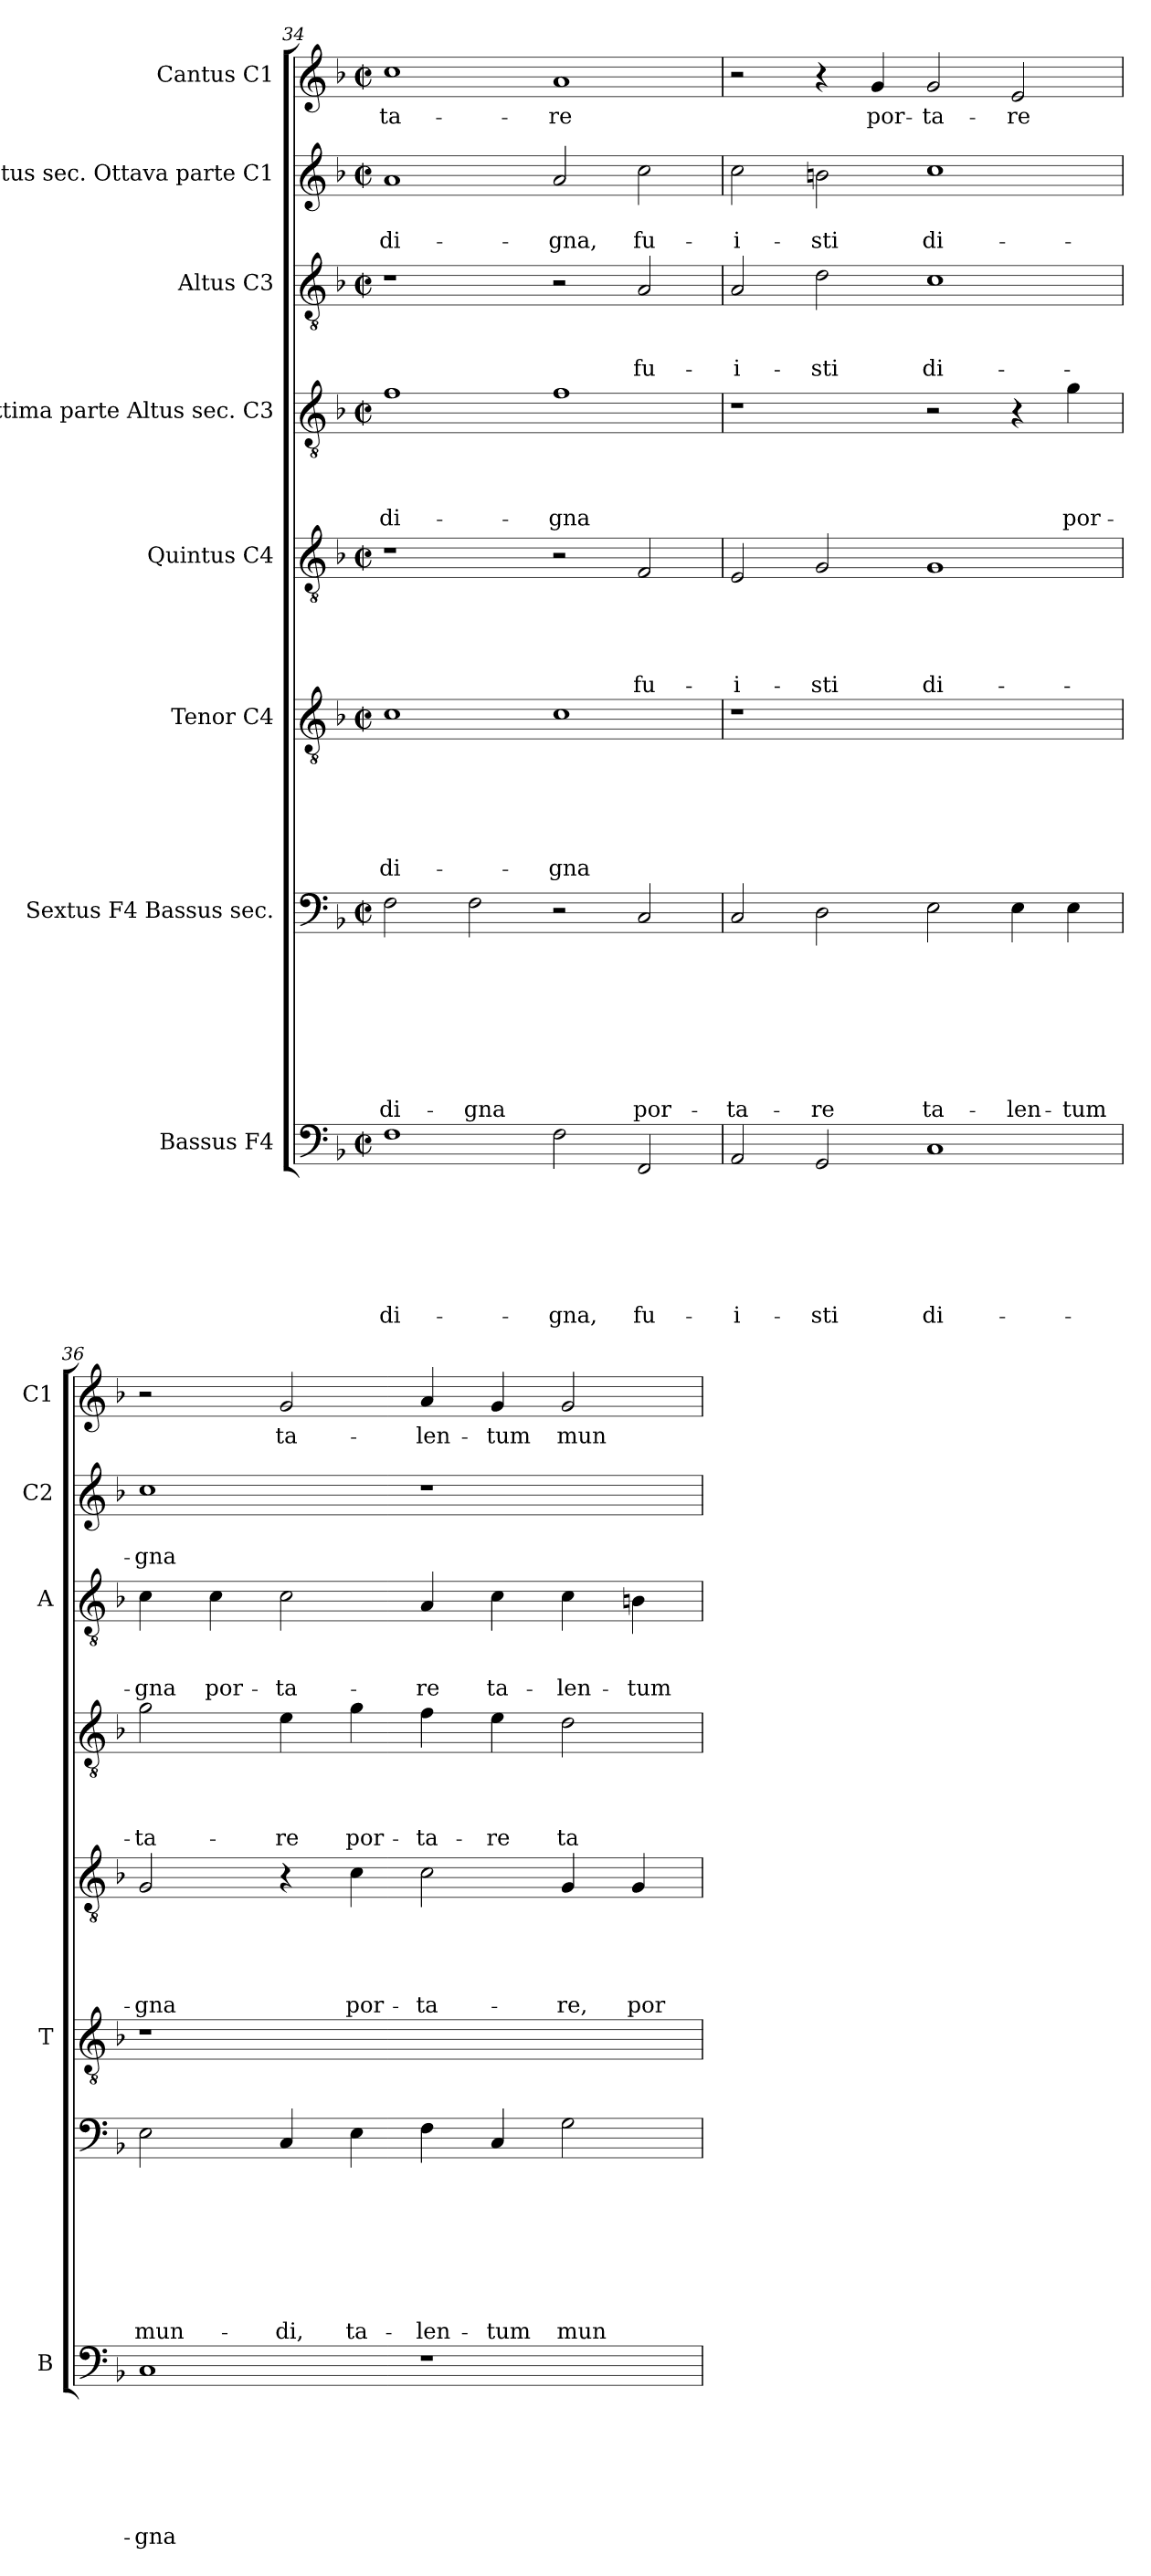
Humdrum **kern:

**kern	**text	**text	**text	**text	**text	**text	**text	**kern	**text	**text	**text	**text	**text	**text	**text	**text	**kern	**text	**text	**text	**text	**text	**text	**kern	**text	**text	**text	**text	**text	**kern	**text	**text	**text	**text	**kern	**text	**text	**text	**kern	**text	**text	**kern	**text
*part8	*part8	*part8	*part8	*part8	*part8	*part8	*part8	*part7	*part7	*part7	*part7	*part7	*part7	*part7	*part7	*part7	*part6	*part6	*part6	*part6	*part6	*part6	*part6	*part5	*part5	*part5	*part5	*part5	*part5	*part4	*part4	*part4	*part4	*part4	*part3	*part3	*part3	*part3	*part2	*part2	*part2	*part1	*part1
*staff8	*staff8	*staff8	*staff8	*staff8	*staff8	*staff8	*staff8	*staff7	*staff7	*staff7	*staff7	*staff7	*staff7	*staff7	*staff7	*staff7	*staff6	*staff6	*staff6	*staff6	*staff6	*staff6	*staff6	*staff5	*staff5	*staff5	*staff5	*staff5	*staff5	*staff4	*staff4	*staff4	*staff4	*staff4	*staff3	*staff3	*staff3	*staff3	*staff2	*staff2	*staff2	*staff1	*staff1
*I"Bassus F4	*	*	*	*	*	*	*	*I"Sextus F4 Bassus sec.	*	*	*	*	*	*	*	*	*I"Tenor C4	*	*	*	*	*	*	*I"Quintus C4	*	*	*	*	*	*I"Settima parte Altus sec. C3	*	*	*	*	*I"Altus C3	*	*	*	*I"Cantus sec. Ottava parte C1	*	*	*I"Cantus C1	*
*I'B	*	*	*	*	*	*	*	*	*	*	*	*	*	*	*	*	*I'T	*	*	*	*	*	*	*	*	*	*	*	*	*	*	*	*	*	*I'A	*	*	*	*I'C2	*	*	*I'C1	*
*clefF4	*	*	*	*	*	*	*	*clefF4	*	*	*	*	*	*	*	*	*clefGv2	*	*	*	*	*	*	*clefGv2	*	*	*	*	*	*clefGv2	*	*	*	*	*clefGv2	*	*	*	*clefG2	*	*	*clefG2	*
*k[b-]	*	*	*	*	*	*	*	*k[b-]	*	*	*	*	*	*	*	*	*k[b-]	*	*	*	*	*	*	*k[b-]	*	*	*	*	*	*k[b-]	*	*	*	*	*k[b-]	*	*	*	*k[b-]	*	*	*k[b-]	*
*F:	*	*	*	*	*	*	*	*F:	*	*	*	*	*	*	*	*	*F:	*	*	*	*	*	*	*F:	*	*	*	*	*	*F:	*	*	*	*	*F:	*	*	*	*F:	*	*	*F:	*
*M2/2	*	*	*	*	*	*	*	*M2/2	*	*	*	*	*	*	*	*	*M2/2	*	*	*	*	*	*	*M2/2	*	*	*	*	*	*M2/2	*	*	*	*	*M2/2	*	*	*	*M2/2	*	*	*M2/2	*
*met(c|)	*	*	*	*	*	*	*	*met(c|)	*	*	*	*	*	*	*	*	*met(c|)	*	*	*	*	*	*	*met(c|)	*	*	*	*	*	*met(c|)	*	*	*	*	*met(c|)	*	*	*	*met(c|)	*	*	*met(c|)	*
=34	=34	=34	=34	=34	=34	=34	=34	=34	=34	=34	=34	=34	=34	=34	=34	=34	=34	=34	=34	=34	=34	=34	=34	=34	=34	=34	=34	=34	=34	=34	=34	=34	=34	=34	=34	=34	=34	=34	=34	=34	=34	=34	=34
!	!	!	!	!	!	!	!LO:LY:b	!	!	!	!	!	!	!	!	!LO:LY:b	!	!	!	!	!	!	!LO:LY:b	!	!	!	!	!	!	!	!	!	!	!LO:LY:b	!	!	!	!	!	!	!LO:LY:b	!	!LO:LY:b
1F	.	.	.	.	.	.	di-	2F\	.	.	.	.	.	.	.	di-	1c	.	.	.	.	.	di-	1r	.	.	.	.	.	1f	.	.	.	di-	1r	.	.	.	1a	.	di-	1cc	-ta-
!	!	!	!	!	!	!	!	!	!	!	!	!	!	!	!	!LO:LY:b	!	!	!	!	!	!	!	!	!	!	!	!	!	!	!	!	!	!	!	!	!	!	!	!	!	!	!
.	.	.	.	.	.	.	.	2F\	.	.	.	.	.	.	.	-gna	.	.	.	.	.	.	.	.	.	.	.	.	.	.	.	.	.	.	.	.	.	.	.	.	.	.	.
!	!	!	!	!	!	!	!LO:LY:b	!	!	!	!	!	!	!	!	!	!	!	!	!	!	!	!LO:LY:b	!	!	!	!	!	!	!	!	!	!	!LO:LY:b	!	!	!	!	!	!	!LO:LY:b	!	!LO:LY:b
2F\	.	.	.	.	.	.	-gna,	2r	.	.	.	.	.	.	.	.	1c	.	.	.	.	.	-gna	2r	.	.	.	.	.	1f	.	.	.	-gna	2r	.	.	.	2a/	.	-gna,	1a	-re
!	!	!	!	!	!	!	!LO:LY:b	!	!	!	!	!	!	!	!	!LO:LY:b	!	!	!	!	!	!	!	!	!	!	!	!	!LO:LY:b	!	!	!	!	!	!	!	!	!LO:LY:b	!	!	!LO:LY:b	!	!
2FF/	.	.	.	.	.	.	fu-	2C/	.	.	.	.	.	.	.	por-	.	.	.	.	.	.	.	2F/	.	.	.	.	fu-	.	.	.	.	.	2A/	.	.	fu-	2cc\	.	fu-	.	.
=35	=35	=35	=35	=35	=35	=35	=35	=35	=35	=35	=35	=35	=35	=35	=35	=35	=35	=35	=35	=35	=35	=35	=35	=35	=35	=35	=35	=35	=35	=35	=35	=35	=35	=35	=35	=35	=35	=35	=35	=35	=35	=35	=35
!	!	!	!	!	!	!	!LO:LY:b	!	!	!	!	!	!	!	!	!LO:LY:b	!	!	!	!	!	!	!	!	!	!	!	!	!LO:LY:b	!	!	!	!	!	!	!	!	!LO:LY:b	!	!	!LO:LY:b	!	!
2AA/	.	.	.	.	.	.	-i-	2C/	.	.	.	.	.	.	.	-ta-	1r	.	.	.	.	.	.	2E/	.	.	.	.	-i-	1r	.	.	.	.	2A/	.	.	-i-	2cc\	.	-i-	2r	.
!	!	!	!	!	!	!	!LO:LY:b	!	!	!	!	!	!	!	!	!LO:LY:b	!	!	!	!	!	!	!	!	!	!	!	!	!LO:LY:b	!	!	!	!	!	!	!	!	!LO:LY:b	!	!	!LO:LY:b	!	!
2GG/	.	.	.	.	.	.	-sti	2D\	.	.	.	.	.	.	.	-re	.	.	.	.	.	.	.	2G/	.	.	.	.	-sti	.	.	.	.	.	2d\	.	.	-sti	2bn\	.	-sti	4r	.
!	!	!	!	!	!	!	!	!	!	!	!	!	!	!	!	!	!	!	!	!	!	!	!	!	!	!	!	!	!	!	!	!	!	!	!	!	!	!	!	!	!	!	!LO:LY:b
.	.	.	.	.	.	.	.	.	.	.	.	.	.	.	.	.	.	.	.	.	.	.	.	.	.	.	.	.	.	.	.	.	.	.	.	.	.	.	.	.	.	4g/	por-
!	!	!	!	!	!	!	!LO:LY:b	!	!	!	!	!	!	!	!	!LO:LY:b	!	!	!	!	!	!	!	!	!	!	!	!	!LO:LY:b	!	!	!	!	!	!	!	!	!LO:LY:b	!	!	!LO:LY:b	!	!LO:LY:b
1C	.	.	.	.	.	.	di-	2E\	.	.	.	.	.	.	.	ta-	1ryy	.	.	.	.	.	.	1G	.	.	.	.	di-	2r	.	.	.	.	1c	.	.	di-	1cc	.	di-	2g/	-ta-
!	!	!	!	!	!	!	!	!	!	!	!	!	!	!	!	!LO:LY:b	!	!	!	!	!	!	!	!	!	!	!	!	!	!	!	!	!	!	!	!	!	!	!	!	!	!	!LO:LY:b
.	.	.	.	.	.	.	.	4E\	.	.	.	.	.	.	.	-len-	.	.	.	.	.	.	.	.	.	.	.	.	.	4r	.	.	.	.	.	.	.	.	.	.	.	2e/	-re
!	!	!	!	!	!	!	!	!	!	!	!	!	!	!	!	!LO:LY:b	!	!	!	!	!	!	!	!	!	!	!	!	!	!	!	!	!	!LO:LY:b	!	!	!	!	!	!	!	!	!
.	.	.	.	.	.	.	.	4E\	.	.	.	.	.	.	.	-tum	.	.	.	.	.	.	.	.	.	.	.	.	.	4g\	.	.	.	por-	.	.	.	.	.	.	.	.	.
!!LO:PB:g=z
=36	=36	=36	=36	=36	=36	=36	=36	=36	=36	=36	=36	=36	=36	=36	=36	=36	=36	=36	=36	=36	=36	=36	=36	=36	=36	=36	=36	=36	=36	=36	=36	=36	=36	=36	=36	=36	=36	=36	=36	=36	=36	=36	=36
!	!	!	!	!	!	!	!LO:LY:b	!	!	!	!	!	!	!	!	!LO:LY:b	!	!	!	!	!	!	!	!	!	!	!	!	!LO:LY:b	!	!	!	!	!LO:LY:b	!	!	!	!LO:LY:b	!	!	!LO:LY:b	!	!
1C	.	.	.	.	.	.	-gna	2E\	.	.	.	.	.	.	.	mun-	1r	.	.	.	.	.	.	2G/	.	.	.	.	-gna	2g\	.	.	.	-ta-	4c\	.	.	-gna	1cc	.	-gna	2r	.
!	!	!	!	!	!	!	!	!	!	!	!	!	!	!	!	!	!	!	!	!	!	!	!	!	!	!	!	!	!	!	!	!	!	!	!	!	!	!LO:LY:b	!	!	!	!	!
.	.	.	.	.	.	.	.	.	.	.	.	.	.	.	.	.	.	.	.	.	.	.	.	.	.	.	.	.	.	.	.	.	.	.	4c\	.	.	por-	.	.	.	.	.
!	!	!	!	!	!	!	!	!	!	!	!	!	!	!	!	!LO:LY:b	!	!	!	!	!	!	!	!	!	!	!	!	!	!	!	!	!	!LO:LY:b	!	!	!	!LO:LY:b	!	!	!	!	!LO:LY:b
.	.	.	.	.	.	.	.	4C/	.	.	.	.	.	.	.	-di,	.	.	.	.	.	.	.	4r	.	.	.	.	.	4e\	.	.	.	-re	2c\	.	.	-ta-	.	.	.	2g/	ta-
!	!	!	!	!	!	!	!	!	!	!	!	!	!	!	!	!LO:LY:b	!	!	!	!	!	!	!	!	!	!	!	!	!LO:LY:b	!	!	!	!	!LO:LY:b	!	!	!	!	!	!	!	!	!
.	.	.	.	.	.	.	.	4E\	.	.	.	.	.	.	.	ta-	.	.	.	.	.	.	.	4c\	.	.	.	.	por-	4g\	.	.	.	por-	.	.	.	.	.	.	.	.	.
!	!	!	!	!	!	!	!	!	!	!	!	!	!	!	!	!LO:LY:b	!	!	!	!	!	!	!	!	!	!	!	!	!LO:LY:b	!	!	!	!	!LO:LY:b	!	!	!	!LO:LY:b	!	!	!	!	!LO:LY:b
1r	.	.	.	.	.	.	.	4F\	.	.	.	.	.	.	.	-len-	1ryy	.	.	.	.	.	.	2c\	.	.	.	.	-ta-	4f\	.	.	.	-ta-	4A/	.	.	-re	1r	.	.	4a/	-len-
!	!	!	!	!	!	!	!	!	!	!	!	!	!	!	!	!LO:LY:b	!	!	!	!	!	!	!	!	!	!	!	!	!	!	!	!	!	!LO:LY:b	!	!	!	!LO:LY:b	!	!	!	!	!LO:LY:b
.	.	.	.	.	.	.	.	4C/	.	.	.	.	.	.	.	-tum	.	.	.	.	.	.	.	.	.	.	.	.	.	4e\	.	.	.	-re	4c\	.	.	ta-	.	.	.	4g/	-tum
!	!	!	!	!	!	!	!	!	!	!	!	!	!	!	!	!LO:LY:b	!	!	!	!	!	!	!	!	!	!	!	!	!LO:LY:b	!	!	!	!	!LO:LY:b	!	!	!	!LO:LY:b	!	!	!	!	!LO:LY:b
.	.	.	.	.	.	.	.	2G\	.	.	.	.	.	.	.	mun-	.	.	.	.	.	.	.	4G/	.	.	.	.	-re,	2d\	.	.	.	ta-	4c\	.	.	-len-	.	.	.	2g/	mun-
!	!	!	!	!	!	!	!	!	!	!	!	!	!	!	!	!	!	!	!	!	!	!	!	!	!	!	!	!	!LO:LY:b	!	!	!	!	!	!	!	!	!LO:LY:b	!	!	!	!	!
.	.	.	.	.	.	.	.	.	.	.	.	.	.	.	.	.	.	.	.	.	.	.	.	4G/	.	.	.	.	por-	.	.	.	.	.	4Bn\	.	.	-tum	.	.	.	.	.
=	=	=	=	=	=	=	=	=	=	=	=	=	=	=	=	=	=	=	=	=	=	=	=	=	=	=	=	=	=	=	=	=	=	=	=	=	=	=	=	=	=	=	=
*-	*-	*-	*-	*-	*-	*-	*-	*-	*-	*-	*-	*-	*-	*-	*-	*-	*-	*-	*-	*-	*-	*-	*-	*-	*-	*-	*-	*-	*-	*-	*-	*-	*-	*-	*-	*-	*-	*-	*-	*-	*-	*-	*-
